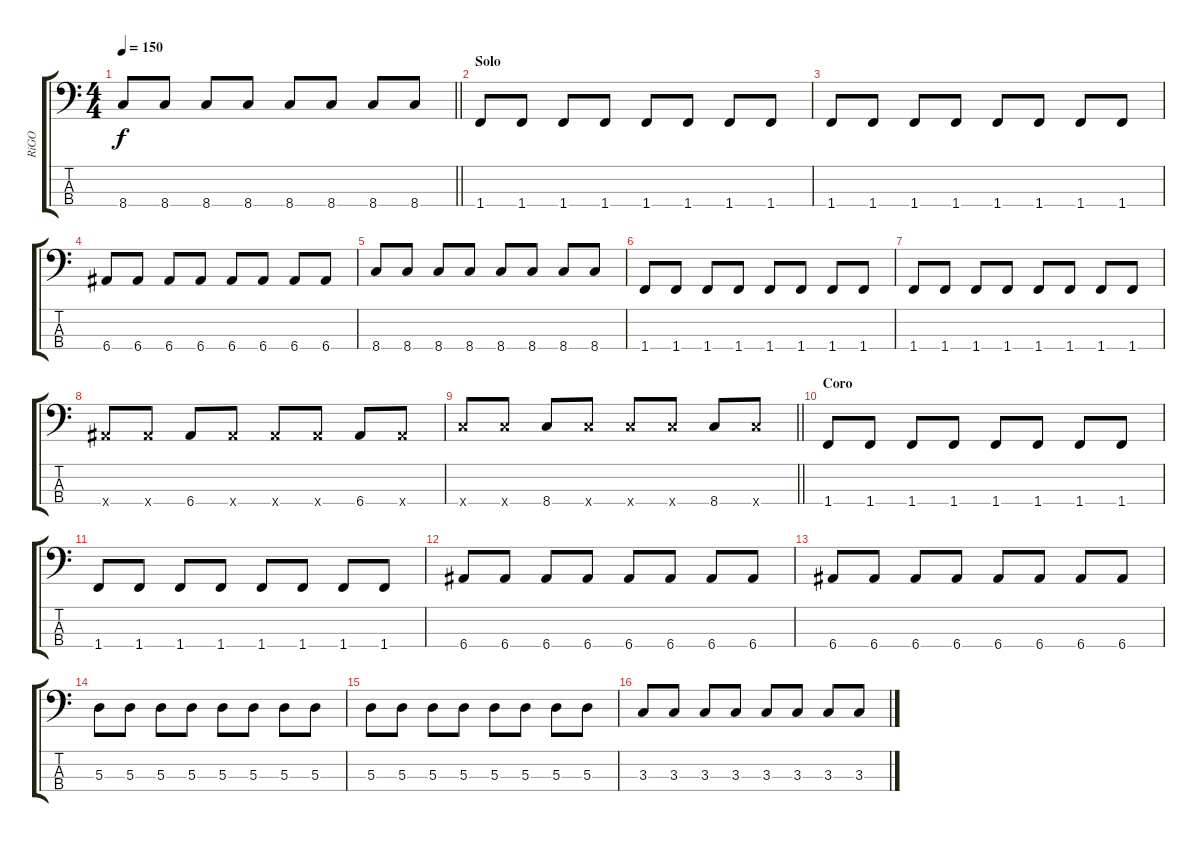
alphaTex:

\track ("RiGO" "RiGO") {instrument electricbasspick}
\staff {score tabs}
\tuning (G2 D2 A1 E1) {hide}
\ts (4 4)
\tempo 150
\clef f4
\barLineRight lightlight
\ks c
8.4.8{dy f} 8.4.8 8.4.8 8.4.8 8.4.8 8.4.8 8.4.8 8.4.8 |
\section ("" "Solo")
1.4.8 1.4.8 1.4.8 1.4.8 1.4.8 1.4.8 1.4.8 1.4.8 |
1.4.8 1.4.8 1.4.8 1.4.8 1.4.8 1.4.8 1.4.8 1.4.8 |
6.4.8 6.4.8 6.4.8 6.4.8 6.4.8 6.4.8 6.4.8 6.4.8 |
8.4.8 8.4.8 8.4.8 8.4.8 8.4.8 8.4.8 8.4.8 8.4.8 |
1.4.8 1.4.8 1.4.8 1.4.8 1.4.8 1.4.8 1.4.8 1.4.8 |
1.4.8 1.4.8 1.4.8 1.4.8 1.4.8 1.4.8 1.4.8 1.4.8 |
6.4{x}.8 6.4{x}.8 6.4.8 6.4{x}.8 6.4{x}.8 6.4{x}.8 6.4.8 6.4{x}.8 |
\barLineRight lightlight
8.4{x}.8 8.4{x}.8 8.4.8 8.4{x}.8 8.4{x}.8 8.4{x}.8 8.4.8 8.4{x}.8 |
\section ("" "Coro")
1.4.8 1.4.8 1.4.8 1.4.8 1.4.8 1.4.8 1.4.8 1.4.8 |
1.4.8 1.4.8 1.4.8 1.4.8 1.4.8 1.4.8 1.4.8 1.4.8 |
6.4.8 6.4.8 6.4.8 6.4.8 6.4.8 6.4.8 6.4.8 6.4.8 |
6.4.8 6.4.8 6.4.8 6.4.8 6.4.8 6.4.8 6.4.8 6.4.8 |
5.3.8 5.3.8 5.3.8 5.3.8 5.3.8 5.3.8 5.3.8 5.3.8 |
5.3.8 5.3.8 5.3.8 5.3.8 5.3.8 5.3.8 5.3.8 5.3.8 |
3.3.8 3.3.8 3.3.8 3.3.8 3.3.8 3.3.8 3.3.8 3.3.8
